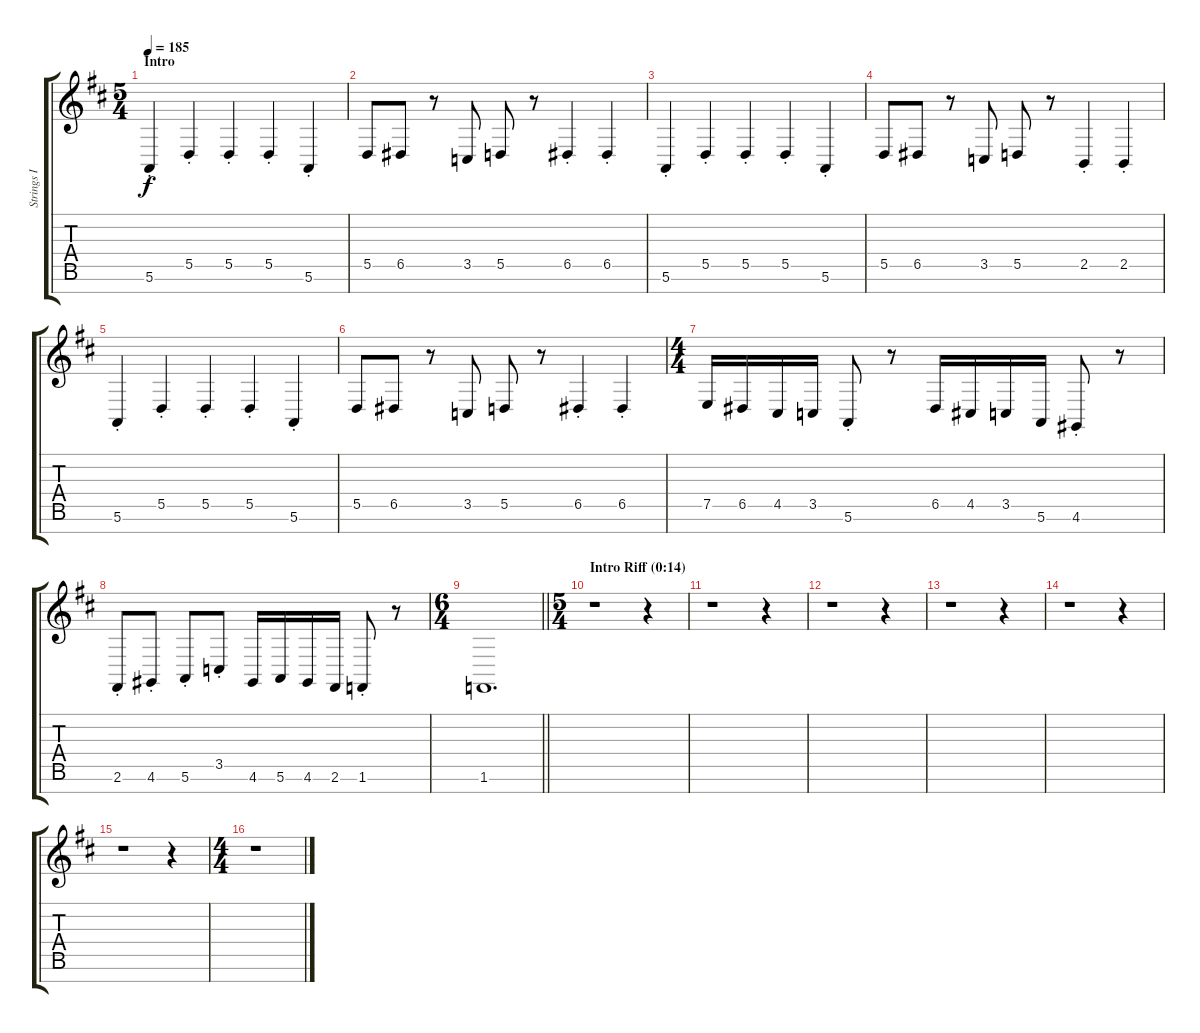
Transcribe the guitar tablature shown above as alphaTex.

\track ("Strings I" "Strings I") {instrument stringensemble1}
\staff {score tabs}
\tuning (E4 B3 G3 D3 A2 E2 B1) {hide}
\ts (5 4)
\section ("" "Intro")
\tempo 185
\clef g2
\ks bminor
5.6{st}.4{dy f instrument stringensemble1} 5.5{st}.4 5.5{st}.4 5.5{st}.4 5.6{st}.4 |
5.5.8 6.5.8 r.8 3.5.8 5.5.8 r.8 6.5{st}.4 6.5{st}.4 |
5.6{st}.4 5.5{st}.4 5.5{st}.4 5.5{st}.4 5.6{st}.4 |
5.5.8 6.5.8 r.8 3.5.8 5.5.8 r.8 2.5{st}.4 2.5{st}.4 |
5.6{st}.4 5.5{st}.4 5.5{st}.4 5.5{st}.4 5.6{st}.4 |
5.5.8 6.5.8 r.8 3.5.8 5.5.8 r.8 6.5{st}.4 6.5{st}.4 |
\ts (4 4)
7.5.16 6.5.16 4.5.16 3.5.16 5.6{st}.8 r.8 6.5.16 4.5.16 3.5.16 5.6.16 4.6{st}.8 r.8 |
2.6{st}.8 4.6{st}.8 5.6{st}.8 3.5{st}.8 4.6.16 5.6.16 4.6.16 2.6.16 1.6{st}.8 r.8 |
\ts (6 4)
\barLineRight lightlight
1.6.1{d} |
\ts (5 4)
\section ("" "Intro Riff (0:14)")
r.1 r.4 |
r.1 r.4 |
r.1 r.4 |
r.1 r.4 |
r.1 r.4 |
r.1 r.4 |
\ts (4 4)
r.1
